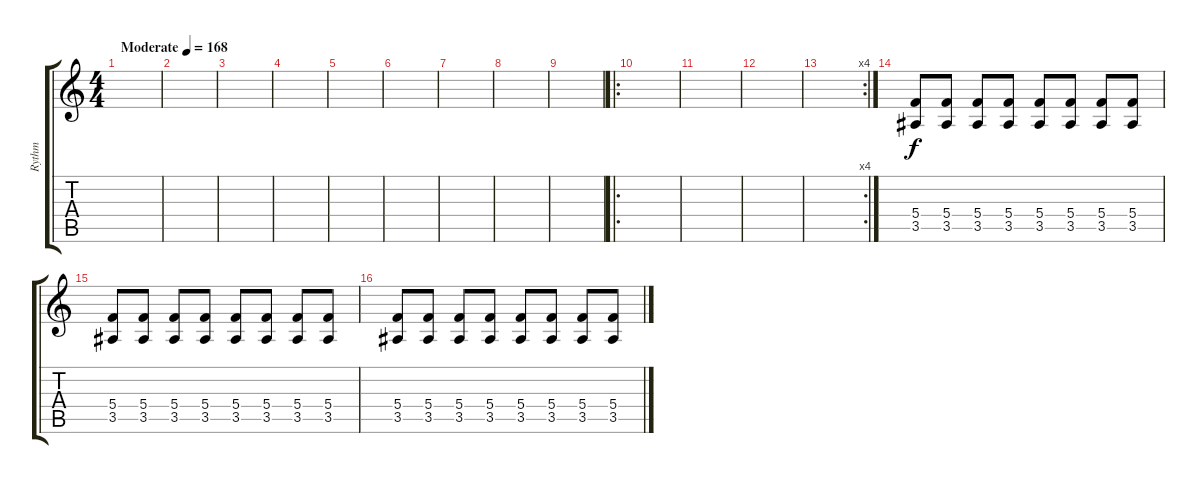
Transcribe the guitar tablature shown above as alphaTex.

\track ("Rythm" "Rythm") {instrument distortionguitar}
\staff {score tabs}
\tuning (D4 A3 F3 C3 G2 D2) {hide}
\ts (4 4)
\tempo (168 "Moderate")
\clef g2
\ks c
|
|
|
|
|
|
|
|
|
\ro
|
|
|
\rc 4
|
(5.4 3.5).8 (5.4 3.5).8 (5.4 3.5).8 (5.4 3.5).8 (5.4 3.5).8 (5.4 3.5).8 (5.4 3.5).8 (5.4 3.5).8 |
(5.4 3.5).8 (5.4 3.5).8 (5.4 3.5).8 (5.4 3.5).8 (5.4 3.5).8 (5.4 3.5).8 (5.4 3.5).8 (5.4 3.5).8 |
(5.4 3.5).8 (5.4 3.5).8 (5.4 3.5).8 (5.4 3.5).8 (5.4 3.5).8 (5.4 3.5).8 (5.4 3.5).8 (5.4 3.5).8
